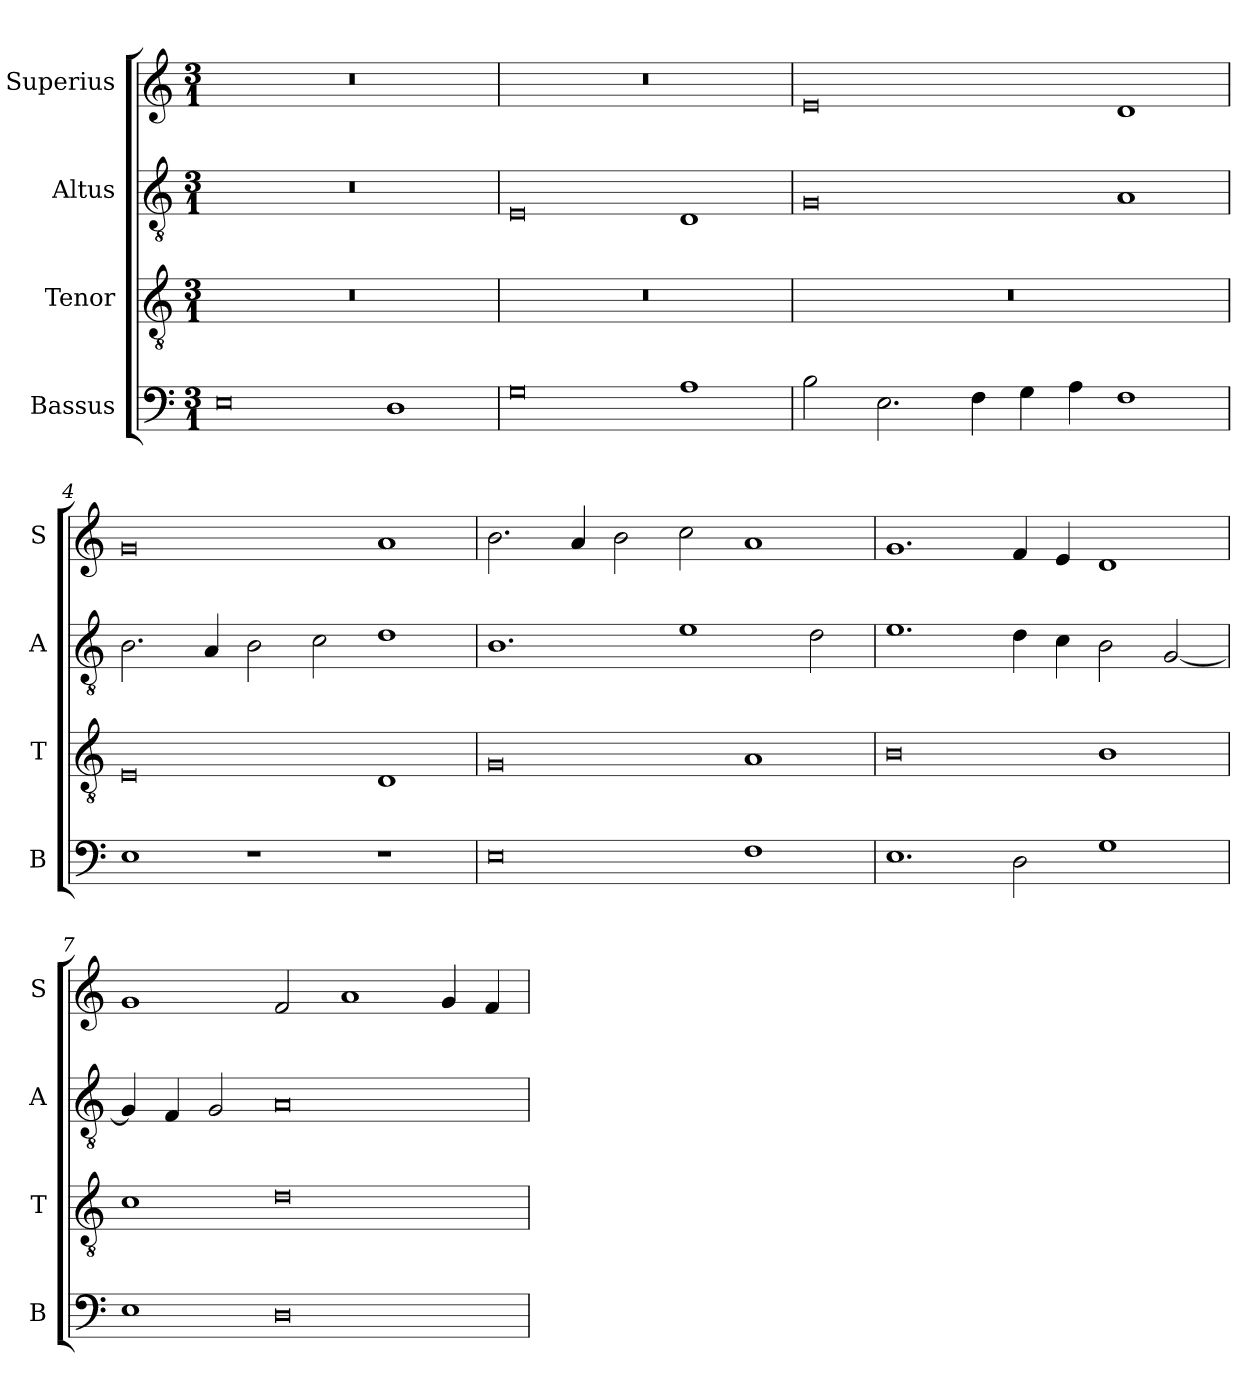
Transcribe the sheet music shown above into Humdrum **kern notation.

**kern	**kern	**kern	**kern
*part4	*part3	*part2	*part1
*staff4	*staff3	*staff2	*staff1
*I"Bassus	*I"Tenor	*I"Altus	*I"Superius
*I'B	*I'T	*I'A	*I'S
*clefF4	*clefGv2	*clefGv2	*clefG2
*k[]	*k[]	*k[]	*k[]
*M3/1	*M3/1	*M3/1	*M3/1
=1	=1	=1	=1
0E	0.r	0.r	0.r
1D	.	.	.
=2	=2	=2	=2
0G	0.r	0E	0.r
1A	.	1D	.
=3	=3	=3	=3
2B\	0.r	0G	0e
2.E\	.	.	.
4F\	.	.	.
4G\	.	.	.
4A\	.	.	.
1F	.	1A	1d
=4	=4	=4	=4
1E	0E	2.B\	0g
.	.	4A/	.
1r	.	2B\	.
.	.	2c\	.
1r	1D	1d	1a
=5	=5	=5	=5
0E	0G	1.B	2.b\
.	.	.	4a/
.	.	.	2b\
.	.	1e	2cc\
1F	1A	.	1a
.	.	2d\	.
=6	=6	=6	=6
1.E	0B	1.e	1.g
2D\	.	4d\	4f/
.	.	4c\	4e/
1G	1B	2B\	1d
.	.	[2G/	.
=7	=7	=7	=7
1E	1c	4G/]	1g
.	.	4F/	.
.	.	2G/	.
0D	0d	0A	2f/
.	.	.	1a
.	.	.	4g/
.	.	.	4f/
=	=	=	=
*-	*-	*-	*-
